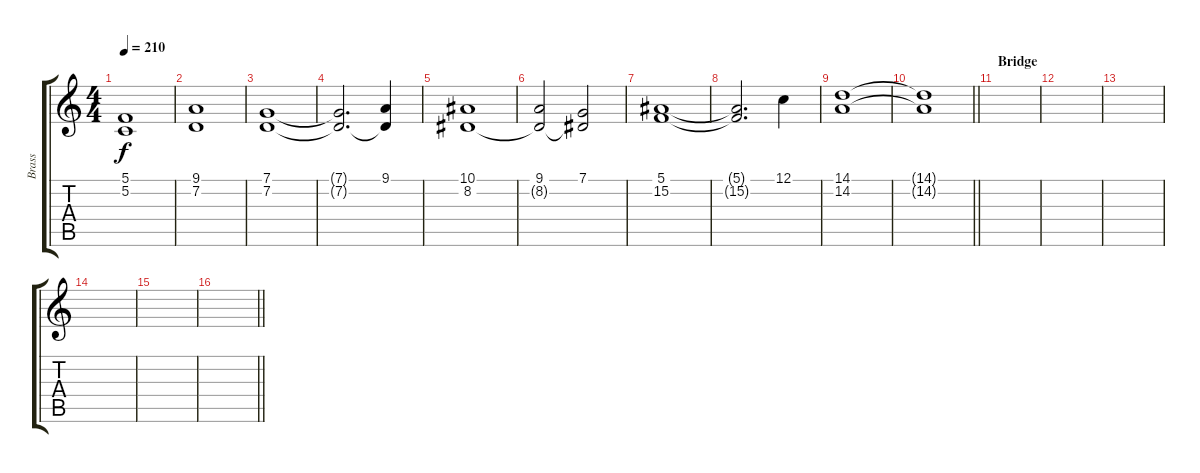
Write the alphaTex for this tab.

\track ("Brass" "Brass") {instrument brasssection}
\staff {score tabs}
\tuning (C4 G3 Eb3 Bb2 F2 C2) {hide}
\ts (4 4)
\tempo 210
\clef g2
\ks c
(5.1 5.2).1{dy f} |
(9.1 7.2).1 |
(7.1 7.2).1 |
(7.1{t} 7.2{t}).2{d} (9.1 7.2{t}).4 |
(10.1 8.2).1 |
(9.1 8.2{t}).2 (7.1 8.2{t}).2 |
(5.1 15.2).1 |
(5.1{t} 15.2{t}).2{d} 12.1.4 |
(14.1 14.2).1 |
\barLineRight lightlight
(14.1{t} 14.2{t}).1 |
\section ("" "Bridge")
|
|
|
|
|
\barLineRight lightlight
